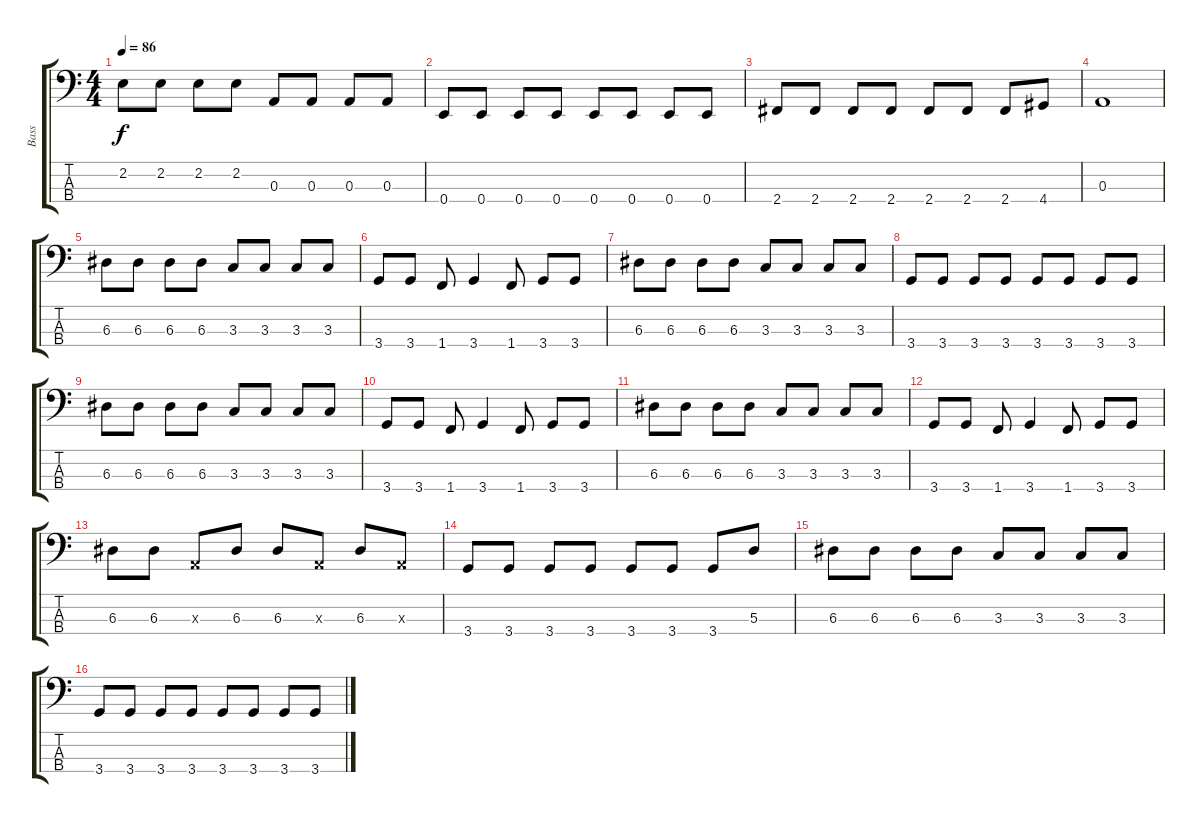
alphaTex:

\track ("Bass" "Bass") {instrument electricbasspick}
\staff {score tabs}
\tuning (G2 D2 A1 E1) {hide}
\ts (4 4)
\tempo 86
\clef f4
\ks c
2.2.8{dy f} 2.2.8 2.2.8 2.2.8 0.3.8 0.3.8 0.3.8 0.3.8 |
0.4.8 0.4.8 0.4.8 0.4.8 0.4.8 0.4.8 0.4.8 0.4.8 |
2.4.8 2.4.8 2.4.8 2.4.8 2.4.8 2.4.8 2.4.8 4.4.8 |
0.3.1 |
6.3.8 6.3.8 6.3.8 6.3.8 3.3.8 3.3.8 3.3.8 3.3.8 |
3.4.8 3.4.8 1.4.8 3.4.4 1.4.8 3.4.8 3.4.8 |
6.3.8 6.3.8 6.3.8 6.3.8 3.3.8 3.3.8 3.3.8 3.3.8 |
3.4.8 3.4.8 3.4.8 3.4.8 3.4.8 3.4.8 3.4.8 3.4.8 |
6.3.8 6.3.8 6.3.8 6.3.8 3.3.8 3.3.8 3.3.8 3.3.8 |
3.4.8 3.4.8 1.4.8 3.4.4 1.4.8 3.4.8 3.4.8 |
6.3.8 6.3.8 6.3.8 6.3.8 3.3.8 3.3.8 3.3.8 3.3.8 |
3.4.8 3.4.8 1.4.8 3.4.4 1.4.8 3.4.8 3.4.8 |
6.3.8 6.3.8 0.3{x}.8 6.3.8 6.3.8 0.3{x}.8 6.3.8 0.3{x}.8 |
3.4.8 3.4.8 3.4.8 3.4.8 3.4.8 3.4.8 3.4.8 5.3.8 |
6.3.8 6.3.8 6.3.8 6.3.8 3.3.8 3.3.8 3.3.8 3.3.8 |
3.4.8 3.4.8 3.4.8 3.4.8 3.4.8 3.4.8 3.4.8 3.4.8
